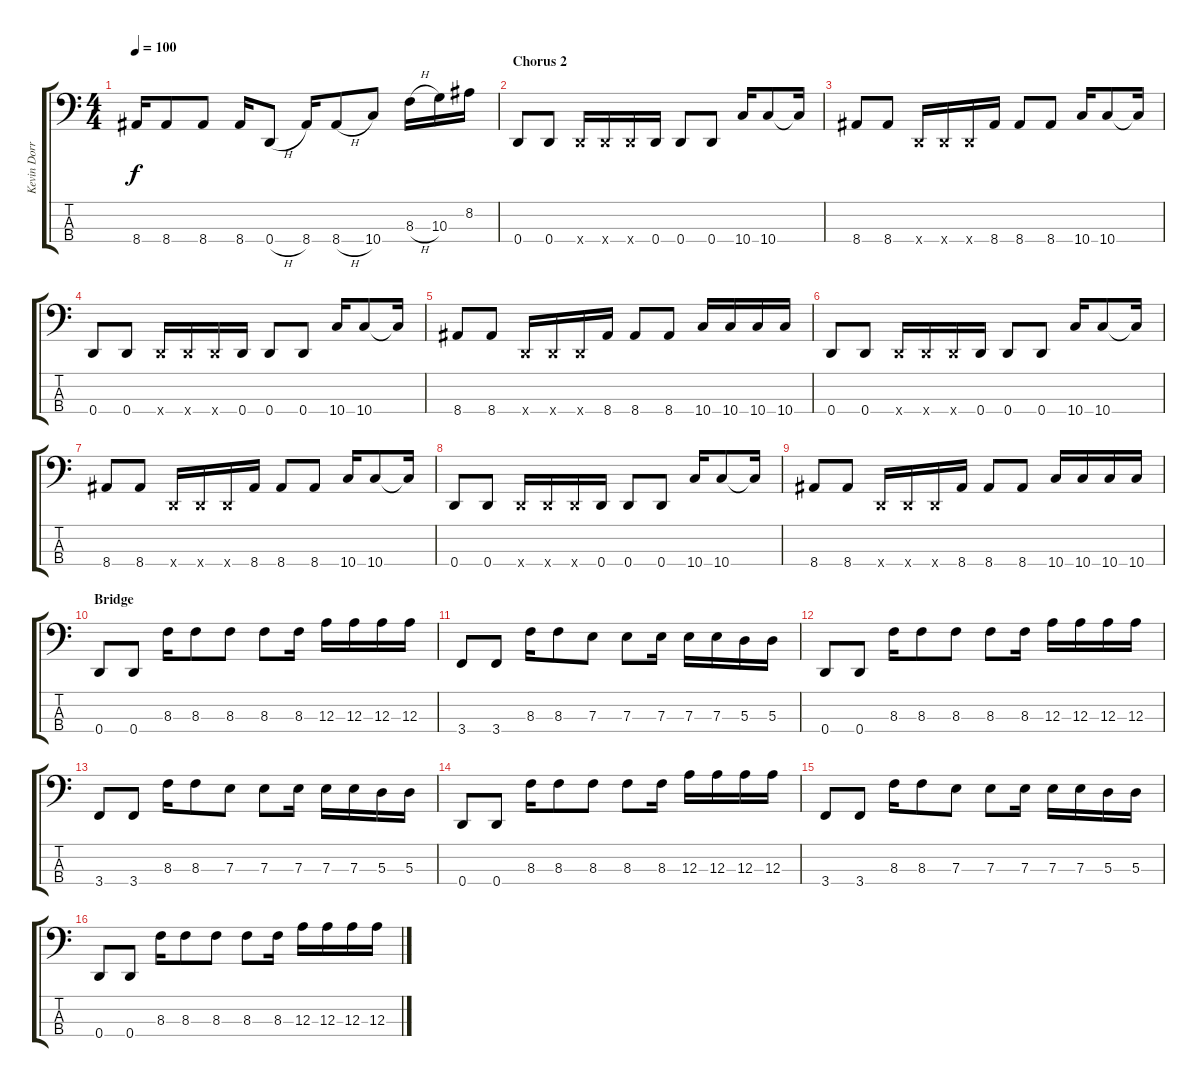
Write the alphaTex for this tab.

\track ("Kevin Dorr" "Kevin Dorr") {instrument electricbasspick}
\staff {score tabs}
\tuning (G2 D2 A1 D1) {hide}
\ts (4 4)
\tempo 100
\clef f4
\ks c
8.4.16{dy f} 8.4.8 8.4.8 8.4.16 0.4{h}.8 8.4.16 8.4{h}.8 10.4.8 8.3{h}.16 10.3.16 8.2.16 |
\section ("" "Chorus 2")
0.4.8 0.4.8 0.4{x}.16 0.4{x}.16 0.4{x}.16 0.4.16 0.4.8 0.4.8 10.4.16 10.4.8 10.4{t}.16 |
8.4.8 8.4.8 0.4{x}.16 0.4{x}.16 0.4{x}.16 8.4.16 8.4.8 8.4.8 10.4.16 10.4.8 10.4{t}.16 |
0.4.8 0.4.8 0.4{x}.16 0.4{x}.16 0.4{x}.16 0.4.16 0.4.8 0.4.8 10.4.16 10.4.8 10.4{t}.16 |
8.4.8 8.4.8 0.4{x}.16 0.4{x}.16 0.4{x}.16 8.4.16 8.4.8 8.4.8 10.4.16 10.4.16 10.4.16 10.4.16 |
0.4.8 0.4.8 0.4{x}.16 0.4{x}.16 0.4{x}.16 0.4.16 0.4.8 0.4.8 10.4.16 10.4.8 10.4{t}.16 |
8.4.8 8.4.8 0.4{x}.16 0.4{x}.16 0.4{x}.16 8.4.16 8.4.8 8.4.8 10.4.16 10.4.8 10.4{t}.16 |
0.4.8 0.4.8 0.4{x}.16 0.4{x}.16 0.4{x}.16 0.4.16 0.4.8 0.4.8 10.4.16 10.4.8 10.4{t}.16 |
8.4.8 8.4.8 0.4{x}.16 0.4{x}.16 0.4{x}.16 8.4.16 8.4.8 8.4.8 10.4.16 10.4.16 10.4.16 10.4.16 |
\section ("" "Bridge")
0.4.8 0.4.8 8.3.16 8.3.8 8.3.8 8.3.8 8.3.16 12.3.16 12.3.16 12.3.16 12.3.16 |
3.4.8 3.4.8 8.3.16 8.3.8 7.3.8 7.3.8 7.3.16 7.3.16 7.3.16 5.3.16 5.3.16 |
0.4.8 0.4.8 8.3.16 8.3.8 8.3.8 8.3.8 8.3.16 12.3.16 12.3.16 12.3.16 12.3.16 |
3.4.8 3.4.8 8.3.16 8.3.8 7.3.8 7.3.8 7.3.16 7.3.16 7.3.16 5.3.16 5.3.16 |
0.4.8 0.4.8 8.3.16 8.3.8 8.3.8 8.3.8 8.3.16 12.3.16 12.3.16 12.3.16 12.3.16 |
3.4.8 3.4.8 8.3.16 8.3.8 7.3.8 7.3.8 7.3.16 7.3.16 7.3.16 5.3.16 5.3.16 |
0.4.8 0.4.8 8.3.16 8.3.8 8.3.8 8.3.8 8.3.16 12.3.16 12.3.16 12.3.16 12.3.16
